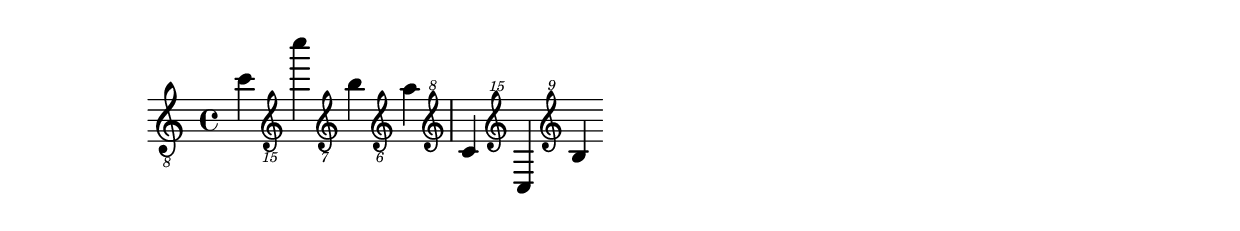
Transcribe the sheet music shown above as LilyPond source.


\version "2.11.51" \header {

    texidoc = "Octavation signs may be added to clefs.  These
octavation signs may be placed below or above (meaning an octave
higher or lower), and can take any value, including 15 for two octaves."

}
\layout { ragged-right = ##t  }


\relative c'' {

  \clef "G_8"
  c4
  \clef "G_15"
  c4
  \clef "G_7"
  c4
  \clef "G_6"
  c4 
  \clef "G^8"
  c4 
  \clef "G^15"
  c4 
  \clef "G^9"
  c4 
}

